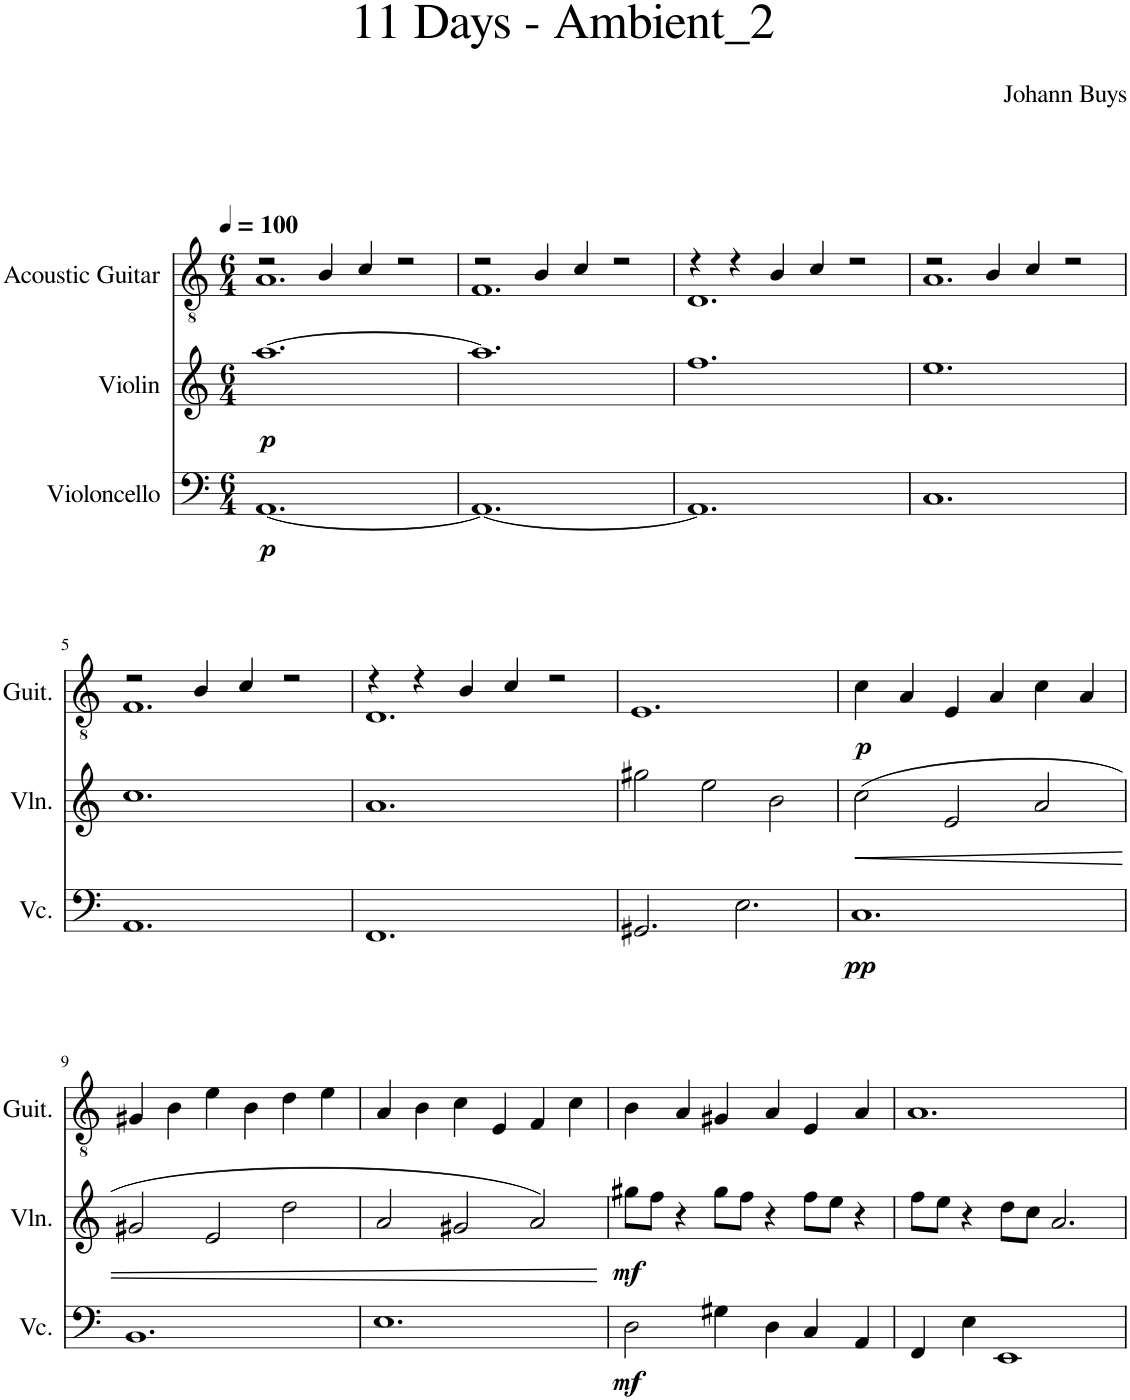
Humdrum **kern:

**kern	**dynam	**kern	**dynam	**kern	**dynam
*part3	*part3	*part2	*part2	*part1	*part1
*staff3	*staff3	*staff2	*staff2	*staff1	*staff1
*I"Violoncello	*	*I"Violin	*	*I"Acoustic Guitar	*
*I'Vc.	*	*I'Vln.	*	*I'Guit.	*
*clefF4	*	*clefG2	*	*clefGv2	*
*k[]	*	*k[]	*	*k[]	*
*M6/4	*	*M6/4	*	*M6/4	*
*MM100	*	*MM100	*	*MM100	*
=1	=1	=1	=1	=1	=1
*	*	*	*	*^	*
!	!LO:DY:b	!	!LO:DY:b	!	!	!
[1.AA	p	[1.aa	p	2r	1.A	.
.	.	.	.	4B/	.	.
.	.	.	.	4c/	.	.
.	.	.	.	2r	.	.
=2	=2	=2	=2	=2	=2	=2
1.AA_	.	1.aa]	.	2r	1.F	.
.	.	.	.	4B/	.	.
.	.	.	.	4c/	.	.
.	.	.	.	2r	.	.
=3	=3	=3	=3	=3	=3	=3
1.AA]	.	1.ff	.	4r	1.D	.
.	.	.	.	4r	.	.
.	.	.	.	4B/	.	.
.	.	.	.	4c/	.	.
.	.	.	.	2r	.	.
=4	=4	=4	=4	=4	=4	=4
1.C	.	1.ee	.	2r	1.A	.
.	.	.	.	4B/	.	.
.	.	.	.	4c/	.	.
.	.	.	.	2r	.	.
!!LO:LB:g=z	!!
=5	=5	=5	=5	=5	=5	=5
1.AA	.	1.cc	.	2r	1.F	.
.	.	.	.	4B/	.	.
.	.	.	.	4c/	.	.
.	.	.	.	2r	.	.
=6	=6	=6	=6	=6	=6	=6
1.FF	.	1.a	.	4r	1.D	.
.	.	.	.	4r	.	.
.	.	.	.	4B/	.	.
.	.	.	.	4c/	.	.
.	.	.	.	2r	.	.
*	*	*	*	*v	*v	*
=7	=7	=7	=7	=7	=7
2.GG#X/	.	2gg#X\	.	1.E	.
.	.	2ee\	.	.	.
2.E\	.	.	.	.	.
.	.	2b\	.	.	.
=8	=8	=8	=8	=8	=8
!	!LO:DY:b	!	!LO:HP:b	!	!LO:DY:b
1.C	pp	(2cc\	<	4c\	p
.	.	.	.	4A/	.
.	.	2e/	.	4E/	.
.	.	.	.	4A/	.
.	.	2a/	.	4c\	.
.	.	.	.	4A/	.
!!LO:LB:g=z
=9	=9	=9	=9	=9	=9
1.BB	.	2g#X/	.	4G#X/	.
.	.	.	.	4B\	.
.	.	2e/	.	4e\	.
.	.	.	.	4B\	.
.	.	2dd\	.	4d\	.
.	.	.	.	4e\	.
=10	=10	=10	=10	=10	=10
1.E	.	2a/	.	4A/	.
.	.	.	.	4B\	.
.	.	2g#X/	.	4c\	.
.	.	.	.	4E/	.
.	.	2a/)	.	4F/	.
.	.	.	.	4c\	.
.	.	.	[	.	.
=11	=11	=11	=11	=11	=11
!	!LO:DY:b	!	!LO:DY:b	!	!
2D\	mf	8gg#X\L	mf	4B\	.
.	.	8ff\J	.	.	.
.	.	4r	.	4A/	.
4G#X\	.	8gg#\L	.	4G#X/	.
.	.	8ff\J	.	.	.
4D\	.	4r	.	4A/	.
4C/	.	8ff\L	.	4E/	.
.	.	8ee\J	.	.	.
4AA/	.	4r	.	4A/	.
=12	=12	=12	=12	=12	=12
4FF/	.	8ff\L	.	1.A	.
.	.	8ee\J	.	.	.
4E\	.	4r	.	.	.
1EE	.	8dd\L	.	.	.
.	.	8cc\J	.	.	.
.	.	2.a/	.	.	.
=	=	=	=	=	=
*-	*-	*-	*-	*-	*-
